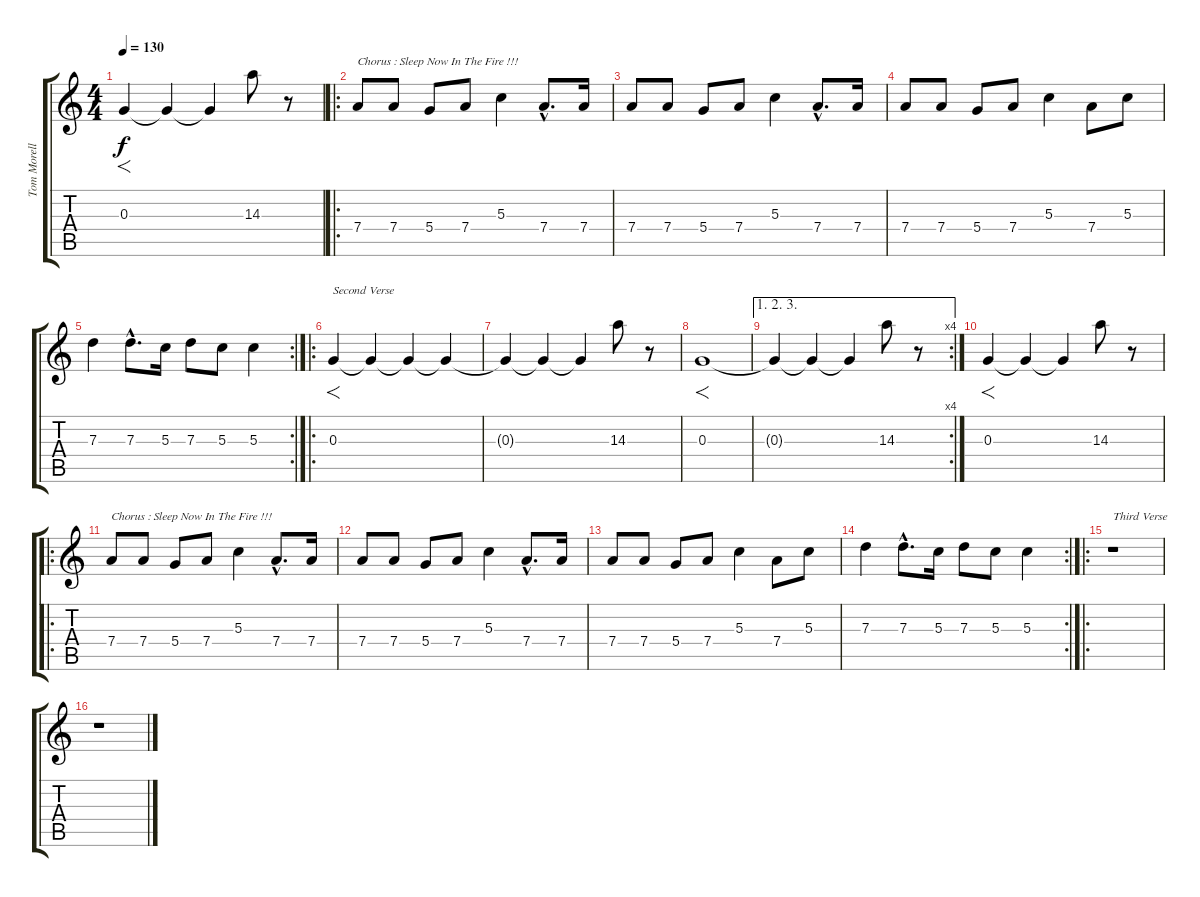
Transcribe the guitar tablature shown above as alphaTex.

\track ("Tom Morello - Guitar. I (lead)" "Tom Morell") {instrument overdrivenguitar}
\staff {score tabs}
\tuning (E4 B3 G3 D3 A2 E2) {hide}
\ts (4 4)
\tempo 130
\clef g2
\ks c
0.3.4{f dy f} 0.3{t}.4 0.3{t}.4 14.3.8 r.8 |
\ro
7.4.8{txt "Chorus : Sleep Now In The Fire !!!" volume 14 balance 12} 7.4.8 5.4.8 7.4.8 5.3.4 7.4{hac}.8{d} 7.4.16 |
7.4.8 7.4.8 5.4.8 7.4.8 5.3.4 7.4{hac}.8{d} 7.4.16 |
7.4.8 7.4.8 5.4.8 7.4.8 5.3.4 7.4.8 5.3.8 |
\rc 2
7.3.4 7.3{hac}.8{d} 5.3.16 7.3.8 5.3.8 5.3.4 |
\ro
0.3.4{f txt "Second Verse" volume 12 balance 16} 0.3{t}.4 0.3{t}.4 0.3{t}.4 |
0.3{t}.4 0.3{t}.4 0.3{t}.4 14.3.8 r.8 |
0.3.1{f} |
\ae (1 2 3)
\rc 4
0.3{t}.4 0.3{t}.4 0.3{t}.4 14.3.8 r.8 |
0.3.4{f} 0.3{t}.4 0.3{t}.4 14.3.8 r.8 |
\ro
7.4.8{txt "Chorus : Sleep Now In The Fire !!!" volume 14 balance 12} 7.4.8 5.4.8 7.4.8 5.3.4 7.4{hac}.8{d} 7.4.16 |
7.4.8 7.4.8 5.4.8 7.4.8 5.3.4 7.4{hac}.8{d} 7.4.16 |
7.4.8 7.4.8 5.4.8 7.4.8 5.3.4 7.4.8 5.3.8 |
\rc 2
7.3.4 7.3{hac}.8{d} 5.3.16 7.3.8 5.3.8 5.3.4 |
\ro
r.1{txt "Third Verse"} |
r.1
